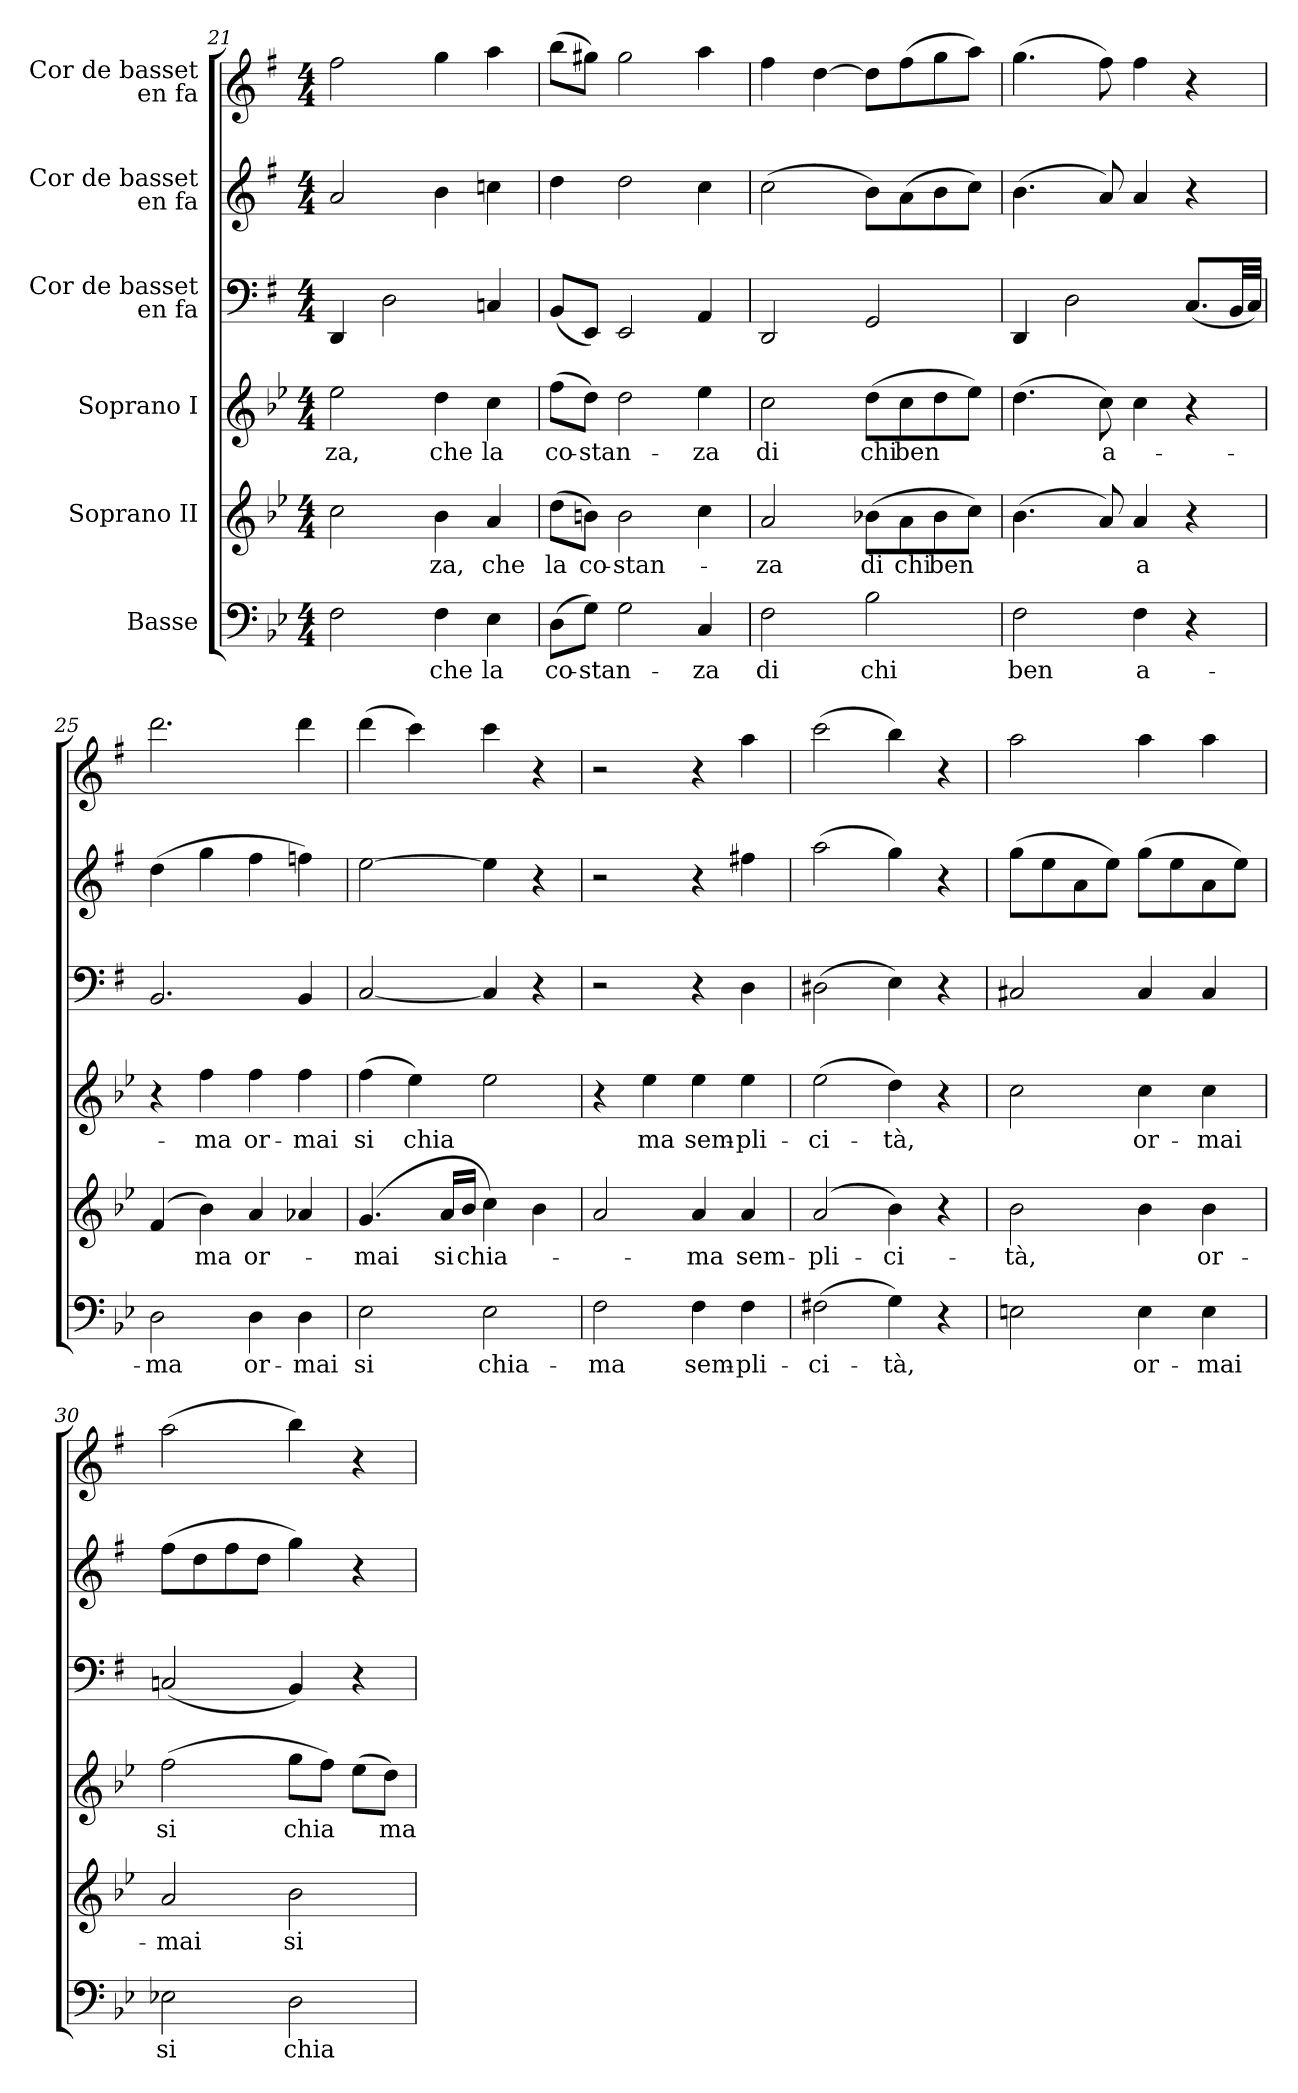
**kern	**text	**kern	**text	**kern	**text	**kern	**kern	**kern
*part6	*part6	*part5	*part5	*part4	*part4	*part3	*part2	*part1
*staff6	*staff6	*staff5	*staff5	*staff4	*staff4	*staff3	*staff2	*staff1
*I"Basse	*	*I"Soprano II	*	*I"Soprano I	*	*I"Cor de basset\nen fa	*I"Cor de basset\nen fa	*I"Cor de basset\nen fa
*clefF4	*	*clefG2	*	*clefG2	*	*clefF4	*clefG2	*clefG2
*	*	*	*	*	*	*ITrd1c2	*ITrd1c2	*ITrd1c2
*k[b-e-]	*	*k[b-e-]	*	*k[b-e-]	*	*k[b-]	*k[b-]	*k[b-]
*B-:	*	*B-:	*	*B-:	*	*F:	*F:	*F:
*M4/4	*	*M4/4	*	*M4/4	*	*M4/4	*M4/4	*M4/4
=21	=21	=21	=21	=21	=21	=21	=21	=21
2F	.	2cc	.	2ee-	-za,	4CC	2g	2ee
.	.	.	.	.	.	2C	.	.
4F	che	4b-	-za,	4dd	che	.	4a	4ff
4E-	la	4a	che	4cc	la	4BB-X	4b-X	4gg
=22	=22	=22	=22	=22	=22	=22	=22	=22
(8DL	co-	(8ddL	la	(8ffL	co-	(8AAL	4cc	(8aaL
8GJ)	-stan-	8bnJ)	co-	8ddJ)	-stan-	8DDJ)	.	8ff#XJ)
2G	.	2b	-stan-	2dd	.	2DD	2cc	2ff#
4C	-za	4cc	.	4ee-	-za	4GG	4b-	4gg
=23	=23	=23	=23	=23	=23	=23	=23	=23
2F	di	2a	-za	2cc	di	2CC	(2b-	4ee
.	.	.	.	.	.	.	.	[4cc
2B-	chi	(8b-XL	di	(8ddL	chi	2FF	8aL)	8ccL]
.	.	8a	chi	8cc	ben	.	(8g	(8ee
.	.	8b-	ben	8dd	.	.	8a	8ff
.	.	8ccJ)	.	8ee-J)	.	.	8b-J)	8ggJ)
=24	=24	=24	=24	=24	=24	=24	=24	=24
2F	ben	(4.b-	.	(4.dd	.	4CC	(4.a	(4.ff
.	.	.	.	.	.	2C	.	.
.	.	8a)	.	8cc)	a-	.	8g)	8ee)
4F	a-	4a	a	4cc	.	.	4g	4ee
4r	.	4r	.	4r	.	(8.BB-L	4r	4r
.	.	.	.	.	.	32AA	.	.
.	.	.	.	.	.	32BB-J)	.	.
=25	=25	=25	=25	=25	=25	=25	=25	=25
2D	-ma	(4f	.	4r	.	2.AA	(4cc	2.ccc
.	.	4b-)	ma	4ff	-ma	.	4ff	.
4D	or-	4a	or-	4ff	or-	.	4ee	.
4D	-mai	4a-X	.	4ff	-mai	4AA	4ee-X)	4ccc
=26	=26	=26	=26	=26	=26	=26	=26	=26
2E-	si	(4.g	-mai	(4ff	si	[2BB-	[2dd	(4ccc
.	.	.	.	4ee-)	chia	.	.	4bb-)
.	.	16aL	si	.	.	.	.	.
.	.	16b-J	chia-	.	.	.	.	.
2E-	chia-	4cc)	.	2ee-	.	4BB-]	4dd]	4bb-
.	.	4b-	.	.	.	4r	4r	4r
=27	=27	=27	=27	=27	=27	=27	=27	=27
2F	-ma	2a	.	4r	.	2r	2r	2r
.	.	.	.	4ee-	ma	.	.	.
4F	sem-	4a	-ma	4ee-	sem-	4r	4r	4r
4F	-pli-	4a	sem-	4ee-	-pli-	4C	4een	4gg
=28	=28	=28	=28	=28	=28	=28	=28	=28
(2F#X	-ci-	(2a	-pli-	(2ee-	-ci-	(2C#X	(2gg	(2bb-
4G)	-tà,	4b-)	-ci-	4dd)	-tà,	4D)	4ff)	4aa)
4r	.	4r	.	4r	.	4r	4r	4r
=29	=29	=29	=29	=29	=29	=29	=29	=29
2En	.	2b-	-tà,	2cc	.	2BBn	(8ffL	2gg
.	.	.	.	.	.	.	8dd	.
.	.	.	.	.	.	.	8g	.
.	.	.	.	.	.	.	8ddJ)	.
4E	or-	4b-	.	4cc	or-	4BB	(8ffL	4gg
.	.	.	.	.	.	.	8dd	.
4E	-mai	4b-	or-	4cc	-mai	4BB	8g	4gg
.	.	.	.	.	.	.	8ddJ)	.
=30	=30	=30	=30	=30	=30	=30	=30	=30
2E-X	si	2a	-mai	(2ff	si	(2BB-X	(8eeL	(2gg
.	.	.	.	.	.	.	8cc	.
.	.	.	.	.	.	.	8ee	.
.	.	.	.	.	.	.	8ccJ	.
2D	chia-	2b-	si	8ggL	chia	4AA)	4ff)	4aa)
.	.	.	.	8ffJ)	.	.	.	.
.	.	.	.	(8ee-L	.	4r	4r	4r
.	.	.	.	8ddJ)	ma	.	.	.
=	=	=	=	=	=	=	=	=
*-	*-	*-	*-	*-	*-	*-	*-	*-
